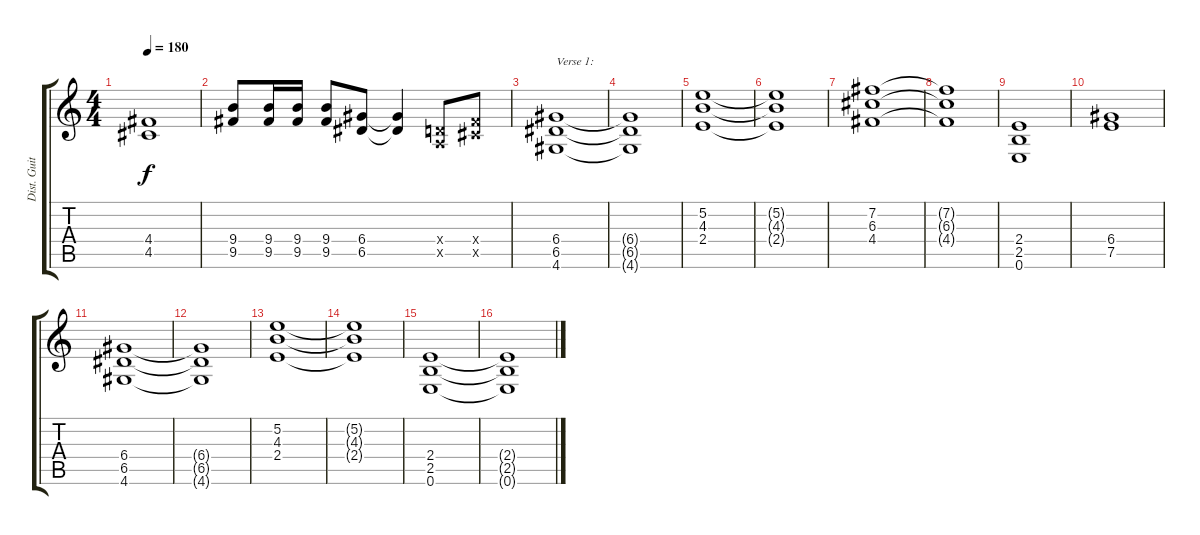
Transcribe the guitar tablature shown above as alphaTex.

\track ("Dist. Guitar 1" "Dist. Guit") {instrument overdrivenguitar}
\staff {score tabs}
\tuning (E4 B3 G3 D3 A2 E2) {hide}
\ts (4 4)
\tempo 180
\clef g2
\ks c
(4.4 4.5).1{dy f} |
(9.4 9.5).8 (9.4 9.5).16 (9.4 9.5).16 (9.4 9.5).8 (6.4 6.5).8 (6.4{t} 6.5{t}).4 (0.4{x} 0.5{x}).8 (4.4{x} 4.5{x}).8 |
(6.4 6.5 4.6).1{txt "Verse 1:"} |
(6.4{t} 6.5{t} 4.6{t}).1 |
(5.2 4.3 2.4).1 |
(5.2{t} 4.3{t} 2.4{t}).1 |
(7.2 6.3 4.4).1 |
(7.2{t} 6.3{t} 4.4{t}).1 |
(2.4 2.5 0.6).1 |
(6.4 7.5).1 |
(6.4 6.5 4.6).1 |
(6.4{t} 6.5{t} 4.6{t}).1 |
(5.2 4.3 2.4).1 |
(5.2{t} 4.3{t} 2.4{t}).1 |
(2.4 2.5 0.6).1 |
(2.4{t} 2.5{t} 0.6{t}).1
